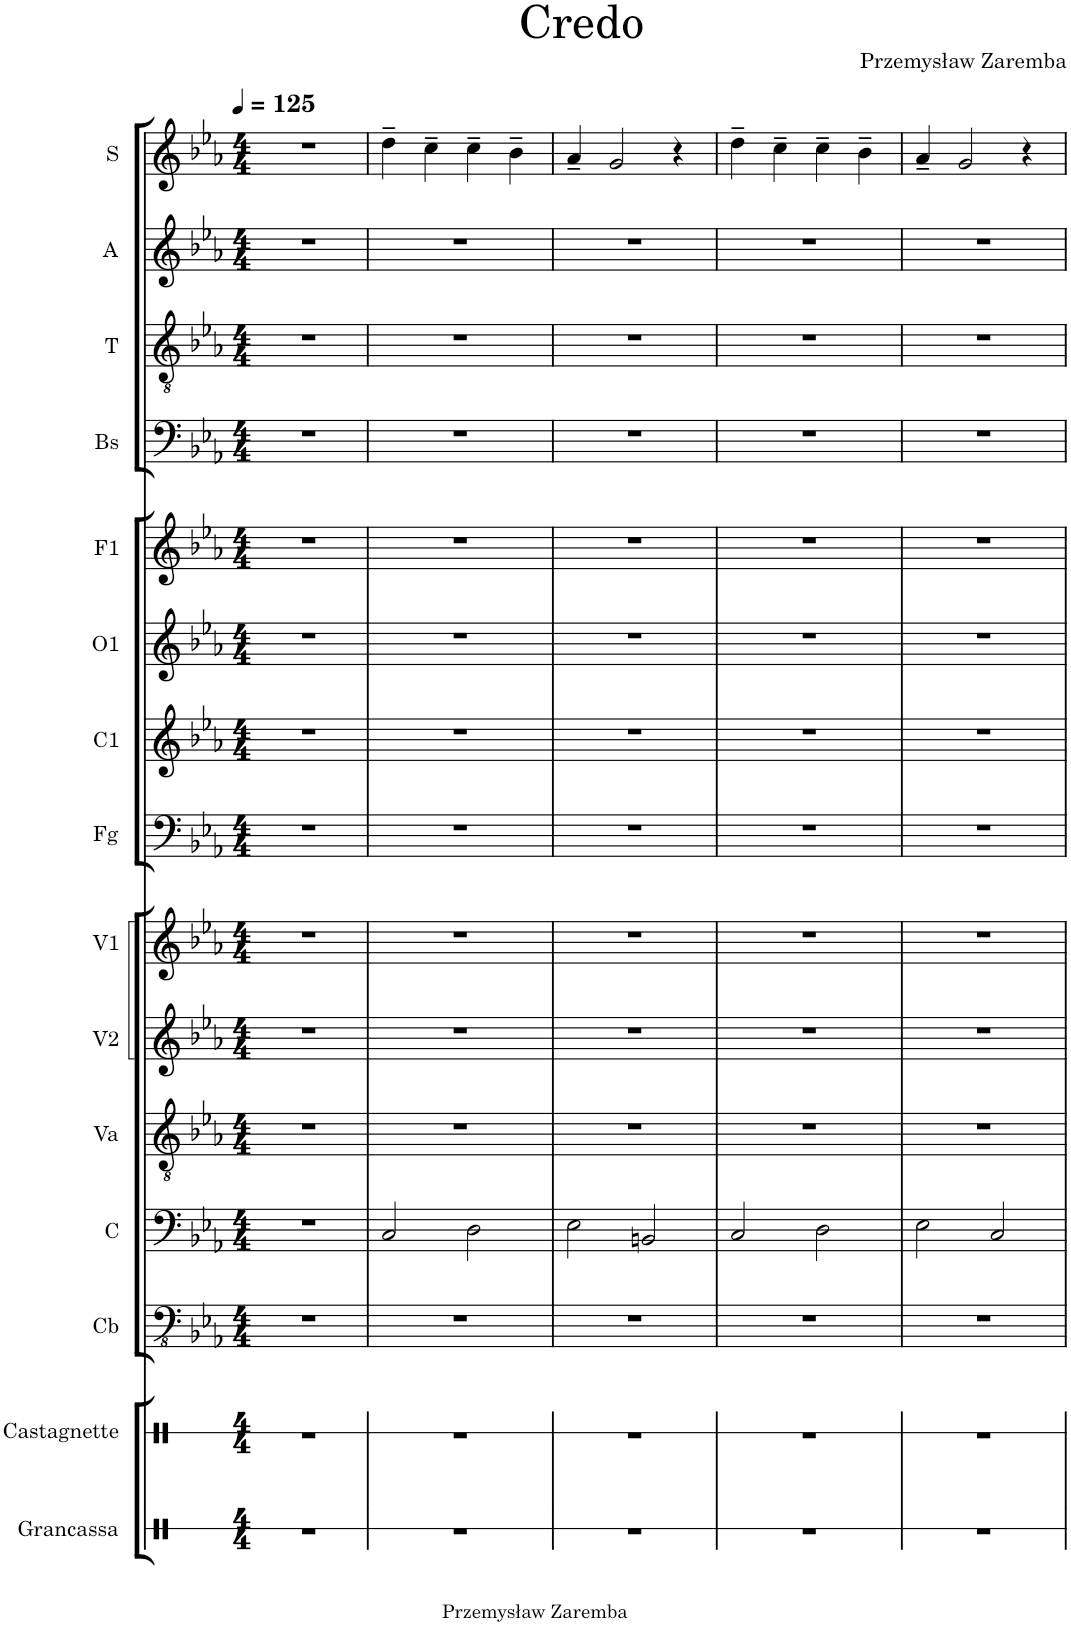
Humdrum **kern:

**kern	**kern	**kern	**kern	**kern	**kern	**kern	**kern	**kern	**kern	**kern	**kern	**kern	**kern	**kern
*part15	*part14	*part13	*part12	*part11	*part10	*part9	*part8	*part7	*part6	*part5	*part4	*part3	*part2	*part1
*staff15	*staff14	*staff13	*staff12	*staff11	*staff10	*staff9	*staff8	*staff7	*staff6	*staff5	*staff4	*staff3	*staff2	*staff1
*I"Grancassa	*I"Castagnette	*I"Cb	*I"C	*I"Va	*I"V2	*I"V1	*I"Fg	*I"C1	*I"O1	*I"F1	*I"Bs	*I"T	*I"A	*I"S
*I'Gr.	*I'Cast.	*I'Cb	*I'C	*I'Va	*I'V2	*I'V1	*I'Fg	*I'C1	*I'O1	*I'F1	*I'Bs	*I'T	*I'A	*I'S
*stria1	*stria1	*	*	*	*	*	*	*	*	*	*	*	*	*
*clefX	*clefX	*clefFv4	*clefF4	*clefGv2	*clefG2	*clefG2	*clefF4	*clefG2	*clefG2	*clefG2	*clefF4	*clefGv2	*clefG2	*clefG2
*	*	*	*	*	*	*	*	*Trd1c2	*	*	*	*	*	*
*k[]	*k[]	*k[b-e-a-]	*k[b-e-a-]	*k[b-e-a-]	*k[b-e-a-]	*k[b-e-a-]	*k[b-e-a-]	*k[b-e-a-]	*k[b-e-a-]	*k[b-e-a-]	*k[b-e-a-]	*k[b-e-a-]	*k[b-e-a-]	*k[b-e-a-]
*M4/4	*M4/4	*M4/4	*M4/4	*M4/4	*M4/4	*M4/4	*M4/4	*M4/4	*M4/4	*M4/4	*M4/4	*M4/4	*M4/4	*M4/4
*MM125	*MM125	*MM125	*MM125	*MM125	*MM125	*MM125	*MM125	*MM125	*MM125	*MM125	*MM125	*MM125	*MM125	*MM125
=1	=1	=1	=1	=1	=1	=1	=1	=1	=1	=1	=1	=1	=1	=1
1r	1r	1r	1r	1r	1r	1r	1r	1r	1r	1r	1r	1r	1r	1r
=2	=2	=2	=2	=2	=2	=2	=2	=2	=2	=2	=2	=2	=2	=2
1r	1r	1r	2C/	1r	1r	1r	1r	1r	1r	1r	1r	1r	1r	4dd~\
.	.	.	.	.	.	.	.	.	.	.	.	.	.	4cc~\
.	.	.	2D\	.	.	.	.	.	.	.	.	.	.	4cc~\
.	.	.	.	.	.	.	.	.	.	.	.	.	.	4b-~\
=3	=3	=3	=3	=3	=3	=3	=3	=3	=3	=3	=3	=3	=3	=3
1r	1r	1r	2E-\	1r	1r	1r	1r	1r	1r	1r	1r	1r	1r	4a-~/
.	.	.	.	.	.	.	.	.	.	.	.	.	.	2g/
.	.	.	2BBn/	.	.	.	.	.	.	.	.	.	.	.
.	.	.	.	.	.	.	.	.	.	.	.	.	.	4r
=4	=4	=4	=4	=4	=4	=4	=4	=4	=4	=4	=4	=4	=4	=4
1r	1r	1r	2C/	1r	1r	1r	1r	1r	1r	1r	1r	1r	1r	4dd~\
.	.	.	.	.	.	.	.	.	.	.	.	.	.	4cc~\
.	.	.	2D\	.	.	.	.	.	.	.	.	.	.	4cc~\
.	.	.	.	.	.	.	.	.	.	.	.	.	.	4b-~\
=5	=5	=5	=5	=5	=5	=5	=5	=5	=5	=5	=5	=5	=5	=5
1r	1r	1r	2E-\	1r	1r	1r	1r	1r	1r	1r	1r	1r	1r	4a-~/
.	.	.	.	.	.	.	.	.	.	.	.	.	.	2g/
.	.	.	2C/	.	.	.	.	.	.	.	.	.	.	.
.	.	.	.	.	.	.	.	.	.	.	.	.	.	4r
=	=	=	=	=	=	=	=	=	=	=	=	=	=	=
*-	*-	*-	*-	*-	*-	*-	*-	*-	*-	*-	*-	*-	*-	*-
